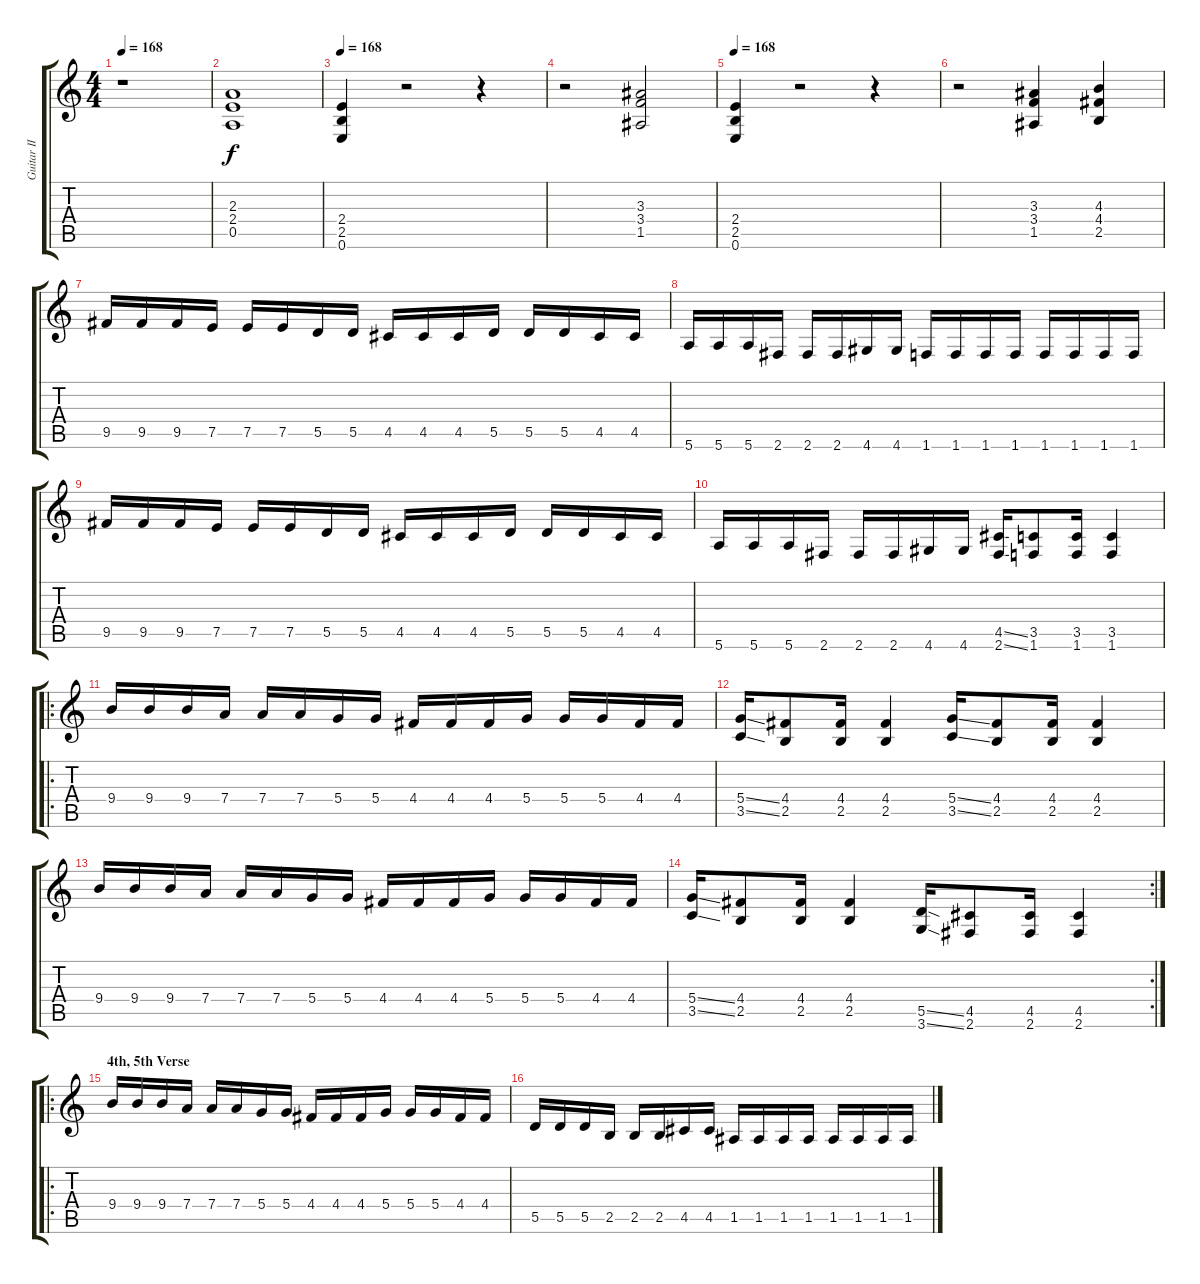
\track ("Guitar II" "Guitar II") {instrument distortionguitar}
\staff {score tabs}
\tuning (E4 B3 G3 D3 A2 E2) {hide}
\ts (4 4)
\tempo 168
\clef g2
\ks c
r.1{dy f} |
(2.3 2.4 0.5).1 |
\tempo 168
(2.4 2.5 0.6).4 r.2 r.4 |
r.2 (3.3 3.4 1.5).2 |
\tempo 168
(2.4 2.5 0.6).4 r.2 r.4 |
r.2 (3.3 3.4 1.5).4 (4.3 4.4 2.5).4 |
9.5.16 9.5.16 9.5.16 7.5.16 7.5.16 7.5.16 5.5.16 5.5.16 4.5.16 4.5.16 4.5.16 5.5.16 5.5.16 5.5.16 4.5.16 4.5.16 |
5.6.16 5.6.16 5.6.16 2.6.16 2.6.16 2.6.16 4.6.16 4.6.16 1.6.16 1.6.16 1.6.16 1.6.16 1.6.16 1.6.16 1.6.16 1.6.16 |
9.5.16 9.5.16 9.5.16 7.5.16 7.5.16 7.5.16 5.5.16 5.5.16 4.5.16 4.5.16 4.5.16 5.5.16 5.5.16 5.5.16 4.5.16 4.5.16 |
5.6.16 5.6.16 5.6.16 2.6.16 2.6.16 2.6.16 4.6.16 4.6.16 (4.5{ss} 2.6{ss}).16 (3.5 1.6).8 (3.5 1.6).16 (3.5 1.6).4 |
\ro
9.4.16 9.4.16 9.4.16 7.4.16 7.4.16 7.4.16 5.4.16 5.4.16 4.4.16 4.4.16 4.4.16 5.4.16 5.4.16 5.4.16 4.4.16 4.4.16 |
(5.4{ss} 3.5{ss}).16 (4.4 2.5).8 (4.4 2.5).16 (4.4 2.5).4 (5.4{ss} 3.5{ss}).16 (4.4 2.5).8 (4.4 2.5).16 (4.4 2.5).4 |
9.4.16 9.4.16 9.4.16 7.4.16 7.4.16 7.4.16 5.4.16 5.4.16 4.4.16 4.4.16 4.4.16 5.4.16 5.4.16 5.4.16 4.4.16 4.4.16 |
\rc 2
(5.4{ss} 3.5{ss}).16 (4.4 2.5).8 (4.4 2.5).16 (4.4 2.5).4 (5.5{ss} 3.6{ss}).16 (4.5 2.6).8 (4.5 2.6).16 (4.5 2.6).4 |
\ro
\section ("" "4th, 5th Verse")
9.4.16 9.4.16 9.4.16 7.4.16 7.4.16 7.4.16 5.4.16 5.4.16 4.4.16 4.4.16 4.4.16 5.4.16 5.4.16 5.4.16 4.4.16 4.4.16 |
5.5.16 5.5.16 5.5.16 2.5.16 2.5.16 2.5.16 4.5.16 4.5.16 1.5.16 1.5.16 1.5.16 1.5.16 1.5.16 1.5.16 1.5.16 1.5.16
